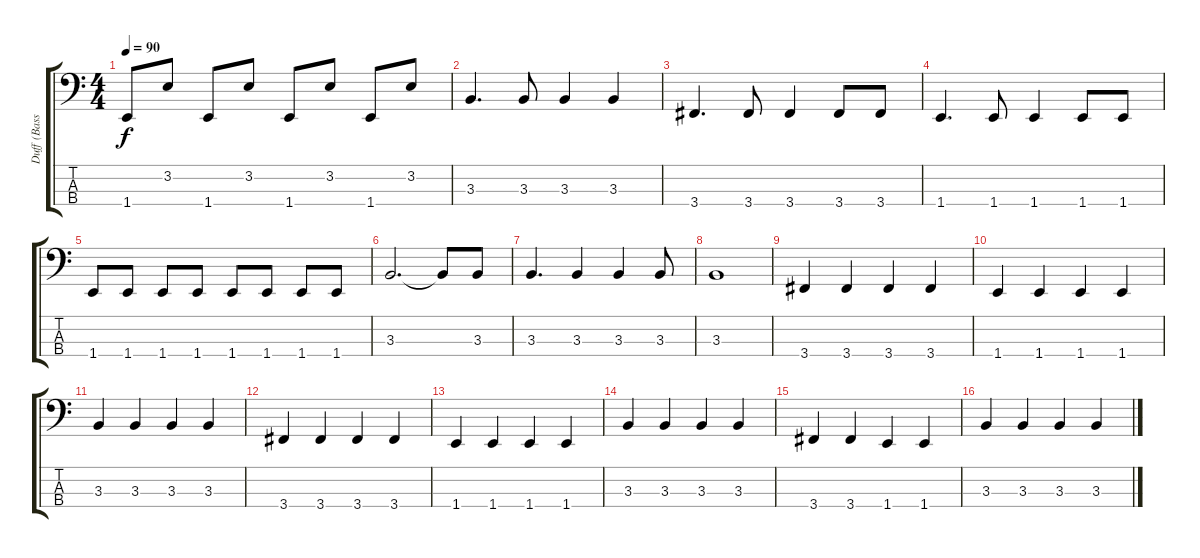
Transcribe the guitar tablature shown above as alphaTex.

\track ("Duff (Bass)" "Duff (Bass") {instrument electricbasspick}
\staff {score tabs}
\tuning (Gb2 Db2 Ab1 Eb1) {hide}
\ts (4 4)
\tempo 90
\clef f4
\ks c
1.4.8{dy f} 3.2.8 1.4.8 3.2.8 1.4.8 3.2.8 1.4.8 3.2.8 |
3.3.4{d} 3.3.8 3.3.4 3.3.4 |
3.4.4{d} 3.4.8 3.4.4 3.4.8 3.4.8 |
1.4.4{d} 1.4.8 1.4.4 1.4.8 1.4.8 |
1.4.8 1.4.8 1.4.8 1.4.8 1.4.8 1.4.8 1.4.8 1.4.8 |
3.3.2{d} 3.3{t}.8 3.3.8 |
3.3.4{d} 3.3.4 3.3.4 3.3.8 |
3.3.1 |
3.4.4 3.4.4 3.4.4 3.4.4 |
1.4.4 1.4.4 1.4.4 1.4.4 |
3.3.4 3.3.4 3.3.4 3.3.4 |
3.4.4 3.4.4 3.4.4 3.4.4 |
1.4.4 1.4.4 1.4.4 1.4.4 |
3.3.4 3.3.4 3.3.4 3.3.4 |
3.4.4 3.4.4 1.4.4 1.4.4 |
3.3.4 3.3.4 3.3.4 3.3.4
